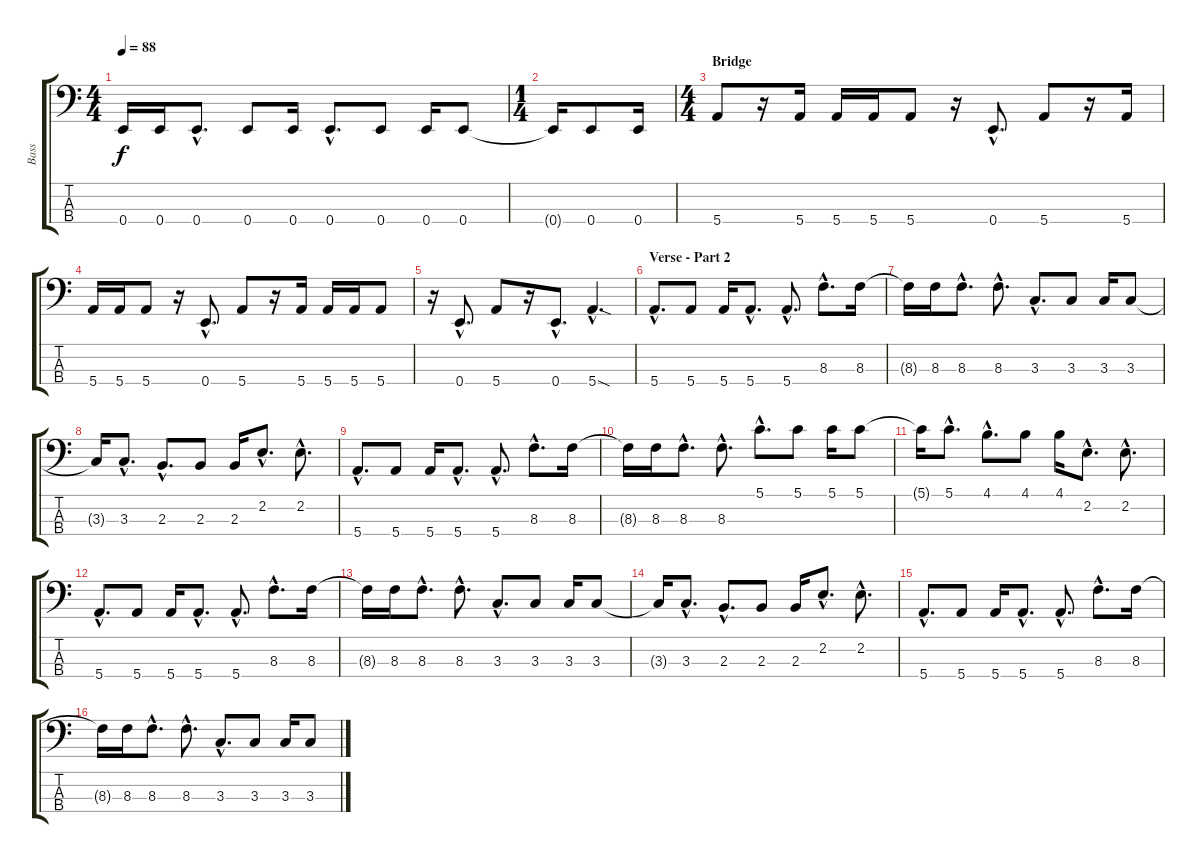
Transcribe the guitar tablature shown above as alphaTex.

\track ("Bass" "Bass") {instrument electricbasspick}
\staff {score tabs}
\tuning (G2 D2 A1 E1) {hide}
\ts (4 4)
\tempo 88
\clef f4
\ks c
0.4{t}.16{dy f} 0.4.16 0.4{hac}.8{d} 0.4.8 0.4.16 0.4{hac}.8{d} 0.4.8 0.4.16 0.4.8 |
\ts (1 4)
0.4{t}.16 0.4.8 0.4.16 |
\ts (4 4)
\section ("" "Bridge")
5.4.8 r.16 5.4.16 5.4.16 5.4.16 5.4.8 r.16 0.4{hac}.8{d} 5.4.8 r.16 5.4.16 |
5.4.16 5.4.16 5.4.8 r.16 0.4{hac}.8{d} 5.4.8 r.16 5.4.16 5.4.16 5.4.16 5.4.8 |
r.16 0.4{hac}.8{d} 5.4.8 r.16 0.4{hac}.8{d} 5.4{sod hac}.4{d} |
\section ("" "Verse - Part 2")
5.4{hac}.8{d} 5.4.8 5.4.16 5.4{hac}.8{d} 5.4{hac}.8{d} 8.3{hac}.8{d} 8.3.16 |
8.3{t}.16 8.3.16 8.3{hac}.8{d} 8.3{hac}.8{d} 3.3{hac}.8{d} 3.3.8 3.3.16 3.3.8 |
3.3{t}.16 3.3{hac}.8{d} 2.3{hac}.8{d} 2.3.8 2.3.16 2.2{hac}.8{d} 2.2{hac}.8{d} |
5.4{hac}.8{d} 5.4.8 5.4.16 5.4{hac}.8{d} 5.4{hac}.8{d} 8.3{hac}.8{d} 8.3.16 |
8.3{t}.16 8.3.16 8.3{hac}.8{d} 8.3{hac}.8{d} 5.1{hac}.8{d} 5.1.8 5.1.16 5.1.8 |
5.1{t}.16 5.1{hac}.8{d} 4.1{hac}.8{d} 4.1.8 4.1.16 2.2{hac}.8{d} 2.2{hac}.8{d} |
5.4{hac}.8{d} 5.4.8 5.4.16 5.4{hac}.8{d} 5.4{hac}.8{d} 8.3{hac}.8{d} 8.3.16 |
8.3{t}.16 8.3.16 8.3{hac}.8{d} 8.3{hac}.8{d} 3.3{hac}.8{d} 3.3.8 3.3.16 3.3.8 |
3.3{t}.16 3.3{hac}.8{d} 2.3{hac}.8{d} 2.3.8 2.3.16 2.2{hac}.8{d} 2.2{hac}.8{d} |
5.4{hac}.8{d} 5.4.8 5.4.16 5.4{hac}.8{d} 5.4{hac}.8{d} 8.3{hac}.8{d} 8.3.16 |
8.3{t}.16 8.3.16 8.3{hac}.8{d} 8.3{hac}.8{d} 3.3{hac}.8{d} 3.3.8 3.3.16 3.3.8
